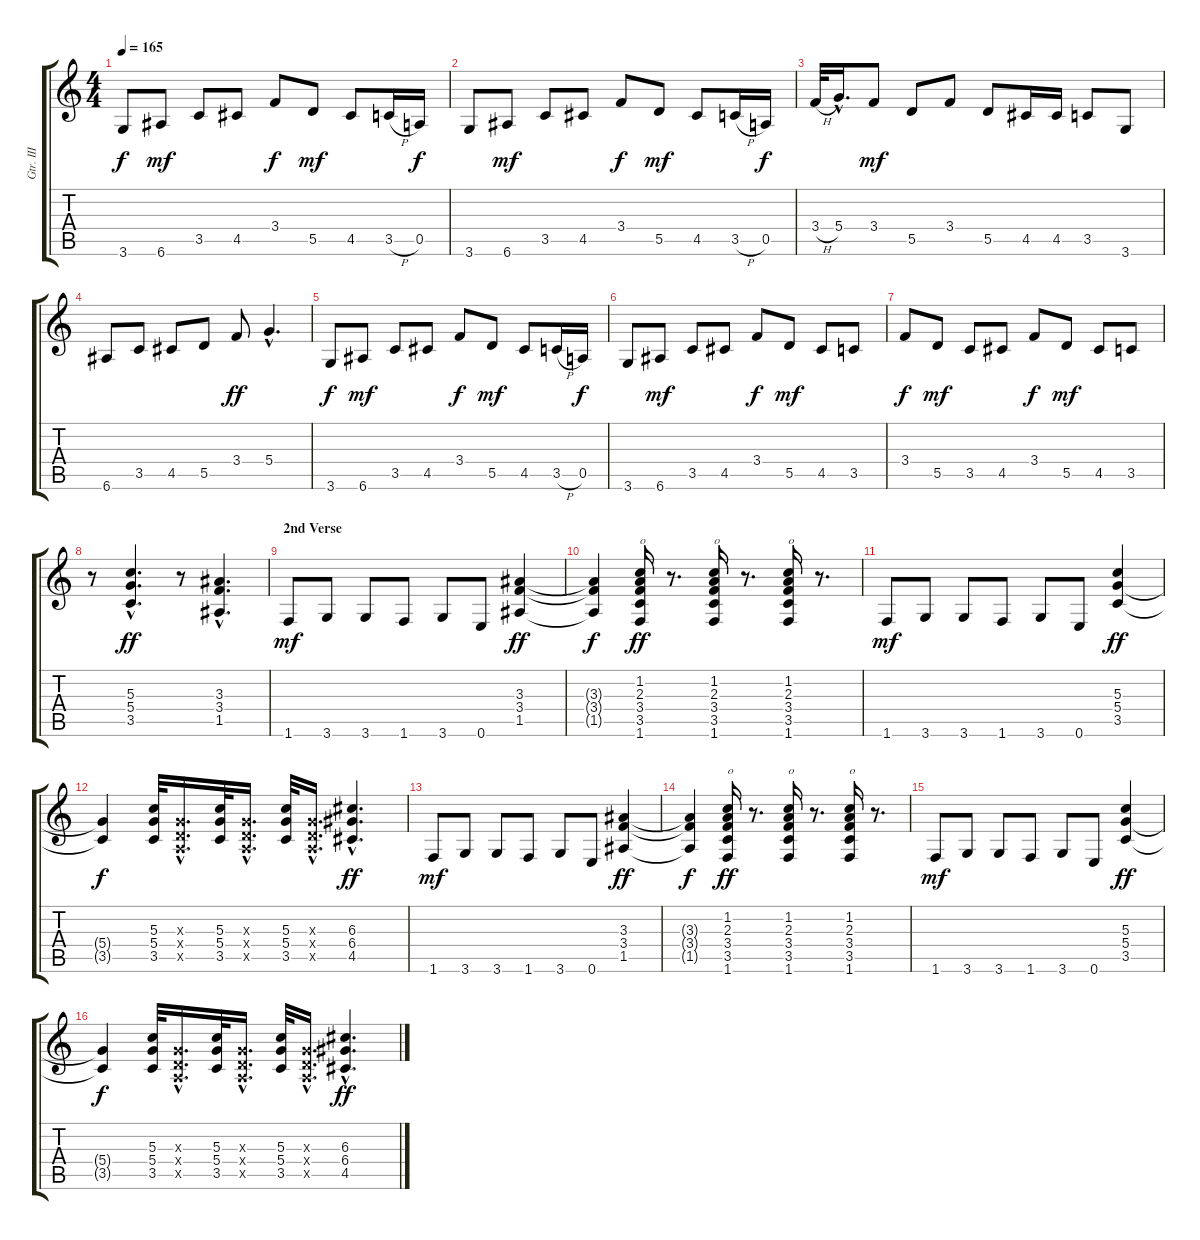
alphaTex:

\track ("Gtr. III" "Gtr. III") {instrument overdrivenguitar}
\staff {score tabs}
\tuning (E4 B3 G3 D3 A2 E2) {hide}
\ts (4 4)
\tempo 165
\clef g2
\ks c
3.6.8{dy f} 6.6.8{dy mf} 3.5.8 4.5.8 3.4.8{dy f} 5.5.8{dy mf} 4.5.8 3.5{h}.16 0.5.16{dy f} |
3.6.8 6.6.8{dy mf} 3.5.8 4.5.8 3.4.8{dy f} 5.5.8{dy mf} 4.5.8 3.5{h}.16 0.5.16{dy f} |
3.4{h}.32 5.4{hac}.16{d} 3.4.8{dy mf} 5.5.8 3.4.8 5.5.8 4.5.16 4.5.16 3.5.8 3.6.8 |
6.6.8 3.5.8 4.5.8 5.5.8 3.4.8{dy ff} 5.4{hac}.4{d} |
3.6.8{dy f} 6.6.8{dy mf} 3.5.8 4.5.8 3.4.8{dy f} 5.5.8{dy mf} 4.5.8 3.5{h}.16 0.5.16{dy f} |
3.6.8 6.6.8{dy mf} 3.5.8 4.5.8 3.4.8{dy f} 5.5.8{dy mf} 4.5.8 3.5.8 |
3.4.8{dy f} 5.5.8{dy mf} 3.5.8 4.5.8 3.4.8{dy f} 5.5.8{dy mf} 4.5.8 3.5.8 |
r.8 (5.3{hac} 5.4{hac} 3.5{hac}).4{d dy ff} r.8 (3.3{hac} 3.4{hac} 1.5{hac}).4{d} |
\section ("" "2nd Verse")
1.6.8{dy mf} 3.6.8 3.6.8 1.6.8 3.6.8 0.6.8 (3.3 3.4 1.5).4{dy ff} |
(3.3{t} 3.4{t} 1.5{t}).4{dy f} (1.2 2.3 3.4 3.5 1.6).16{txt "o" dy ff} r.8{d} (1.2 2.3 3.4 3.5 1.6).16{txt "o"} r.8{d} (1.2 2.3 3.4 3.5 1.6).16{txt "o"} r.8{d} |
1.6.8{dy mf} 3.6.8 3.6.8 1.6.8 3.6.8 0.6.8 (5.3 5.4 3.5).4{dy ff} |
(5.4{t} 3.5{t}).4{dy f} (5.3 5.4 3.5).32 (0.3{hac x} 0.4{hac x} 0.5{hac x}).16{d} (5.3 5.4 3.5).32 (0.3{hac x} 0.4{hac x} 0.5{hac x}).16{d} (5.3 5.4 3.5).32 (0.3{hac x} 0.4{hac x} 0.5{hac x}).16{d} (6.3{hac} 6.4{hac} 4.5{hac}).4{d dy ff} |
1.6.8{dy mf} 3.6.8 3.6.8 1.6.8 3.6.8 0.6.8 (3.3 3.4 1.5).4{dy ff} |
(3.3{t} 3.4{t} 1.5{t}).4{dy f} (1.2 2.3 3.4 3.5 1.6).16{txt "o" dy ff} r.8{d} (1.2 2.3 3.4 3.5 1.6).16{txt "o"} r.8{d} (1.2 2.3 3.4 3.5 1.6).16{txt "o"} r.8{d} |
1.6.8{dy mf} 3.6.8 3.6.8 1.6.8 3.6.8 0.6.8 (5.3 5.4 3.5).4{dy ff} |
(5.4{t} 3.5{t}).4{dy f} (5.3 5.4 3.5).32 (0.3{hac x} 0.4{hac x} 0.5{hac x}).16{d} (5.3 5.4 3.5).32 (0.3{hac x} 0.4{hac x} 0.5{hac x}).16{d} (5.3 5.4 3.5).32 (0.3{hac x} 0.4{hac x} 0.5{hac x}).16{d} (6.3{hac} 6.4{hac} 4.5{hac}).4{d dy ff}
